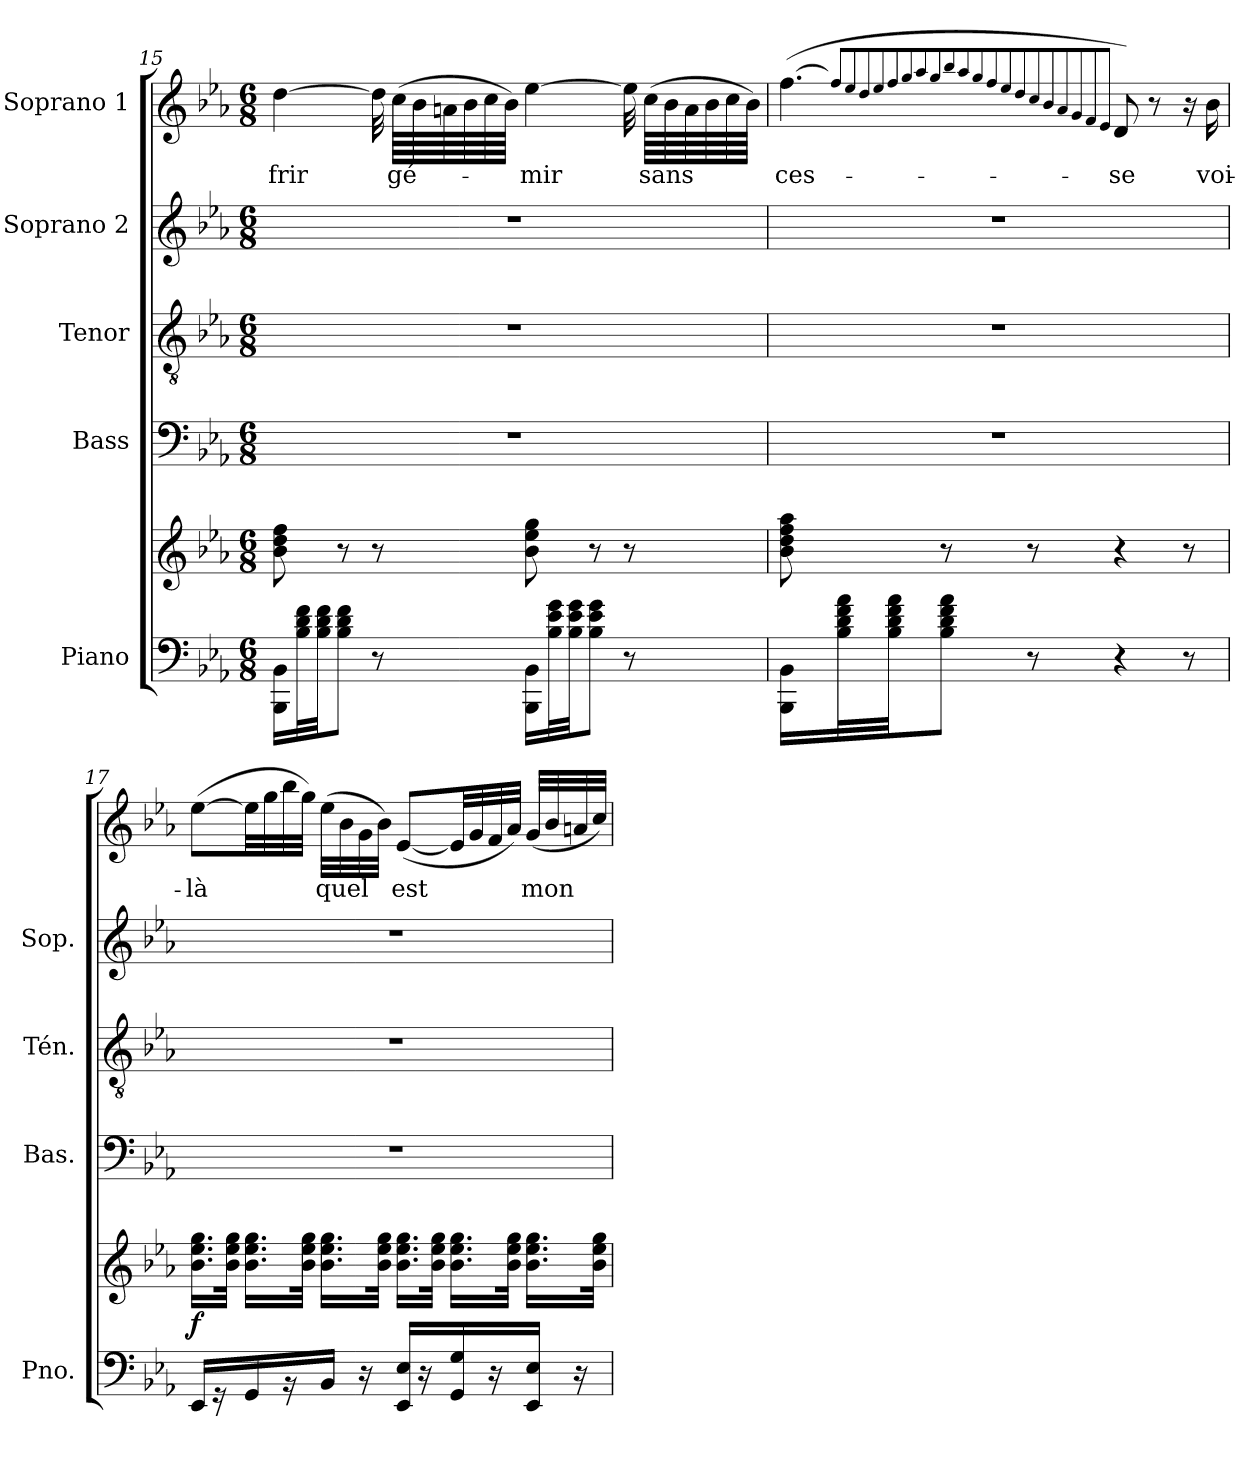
**kern	**kern	**dynam	**kern	**kern	**kern	**kern	**text
*part5	*part5	*part5	*part4	*part3	*part2	*part1	*part1
*staff6	*staff5	*staff5/6	*staff4	*staff3	*staff2	*staff1	*staff1
*I"Piano	*	*	*I"Bass	*I"Tenor	*I"Soprano 2	*I"Soprano 1	*
*I'Pno.	*	*	*I'Bas.	*I'Tén.	*I'Sop.	*	*
!!LO:PB:g=z
*clefF4	*clefG2	*	*clefF4	*clefGv2	*clefG2	*clefG2	*
*k[b-e-a-]	*k[b-e-a-]	*	*k[b-e-a-]	*k[b-e-a-]	*k[b-e-a-]	*k[b-e-a-]	*
*E-:	*E-:	*	*E-:	*E-:	*E-:	*E-:	*
*M6/8	*M6/8	*	*M6/8	*M6/8	*M6/8	*M6/8	*
=15	=15	=15	=15	=15	=15	=15	=15
!	!	!	!	!	!	!	!LO:LY:b
16BBB-\ 16BB-\LL	8b-\ 8dd\ 8ff\	.	2.r	2.r	2.r	[4dd\	-frir
32B-\ 32d\ 32f\L	.	.	.	.	.	.	.
32B-\ 32d\ 32f\JJ	.	.	.	.	.	.	.
8B-\ 8d\ 8f\J	8r	.	.	.	.	.	.
8r	8r	.	.	.	.	32dd\]	.
!	!	!	!	!	!	!	!LO:LY:b
.	.	.	.	.	.	(>64cc\LLLL	gé-
.	.	.	.	.	.	64b-\	.
.	.	.	.	.	.	64an\	.
.	.	.	.	.	.	64b-\	.
.	.	.	.	.	.	64cc\	.
.	.	.	.	.	.	64b-\JJJJ)	.
!	!	!	!	!	!	!	!LO:LY:b
16BBB-\ 16BB-\LL	8b-\ 8ee-\ 8gg\	.	.	.	.	[4ee-\	-mir
32B-\ 32e-\ 32g\L	.	.	.	.	.	.	.
32B-\ 32e-\ 32g\JJ	.	.	.	.	.	.	.
8B-\ 8e-\ 8g\J	8r	.	.	.	.	.	.
8r	8r	.	.	.	.	32ee-\]	.
!	!	!	!	!	!	!	!LO:LY:b
.	.	.	.	.	.	(>64cc\LLLL	sans
.	.	.	.	.	.	64b-\	.
.	.	.	.	.	.	64a\	.
.	.	.	.	.	.	64b-\	.
.	.	.	.	.	.	64cc\	.
.	.	.	.	.	.	64b-\JJJJ)	.
=16	=16	=16	=16	=16	=16	=16	=16
!	!	!	!	!	!	!	!LO:LY:b
16BBB-\ 16BB-\LL	8b-\ 8dd\ 8ff\ 8aa-\	.	2.r	2.r	2.r	(>[4.ff\	ces-
32B-\ 32d\ 32f\ 32a-\L	.	.	.	.	.	.	.
32B-\ 32d\ 32f\ 32a-\JJ	.	.	.	.	.	.	.
8B-\ 8d\ 8f\ 8a-\J	8r	.	.	.	.	.	.
8r	8r	.	.	.	.	.	.
.	.	.	.	.	.	8qff/L]	.
.	.	.	.	.	.	8qee-/	.
.	.	.	.	.	.	8qdd/	.
.	.	.	.	.	.	8qee-/	.
.	.	.	.	.	.	8qff/	.
.	.	.	.	.	.	8qgg/	.
.	.	.	.	.	.	8qaa-/	.
.	.	.	.	.	.	8qgg/	.
.	.	.	.	.	.	8qbb-/	.
.	.	.	.	.	.	8qaa-/	.
.	.	.	.	.	.	8qgg/	.
.	.	.	.	.	.	8qff/	.
.	.	.	.	.	.	8qee-/	.
.	.	.	.	.	.	8qdd/	.
.	.	.	.	.	.	8qcc/	.
.	.	.	.	.	.	8qb-/	.
.	.	.	.	.	.	8qa-/	.
.	.	.	.	.	.	8qg/	.
.	.	.	.	.	.	8qf/	.
.	.	.	.	.	.	8qe-/J	.
!	!	!	!	!	!	!	!LO:LY:b
4r	4r	.	.	.	.	8d/)	-se
.	.	.	.	.	.	8r	.
8r	8r	.	.	.	.	16r	.
!	!	!	!	!	!	!	!LO:LY:b
.	.	.	.	.	.	16b-\	voi-
!!LO:PB:g=z
=17	=17	=17	=17	=17	=17	=17	=17
!	!	!LO:DY:b	!	!	!	!	!LO:LY:b
16EE-/LL	16.b-\ 16.ee-\ 16.gg\LL	f	2.r	2.r	2.r	(>[8ee-\L	-là
16r	.	.	.	.	.	.	.
.	32b-\ 32ee-\ 32gg\JJk	.	.	.	.	.	.
16GG/	16.b-\ 16.ee-\ 16.gg\LL	.	.	.	.	32ee-\LL]	.
.	.	.	.	.	.	32gg\	.
16r	.	.	.	.	.	32bb-\	.
.	32b-\ 32ee-\ 32gg\JJk	.	.	.	.	32gg\JJJ)	.
!	!	!	!	!	!	!	!LO:LY:b
16BB-/JJ	16.b-\ 16.ee-\ 16.gg\LL	.	.	.	.	(>32ee-\LLL	quel
.	.	.	.	.	.	32b-\	.
16r	.	.	.	.	.	32g\	.
.	32b-\ 32ee-\ 32gg\JJk	.	.	.	.	32b-\JJJ)	.
!	!	!	!	!	!	!	!LO:LY:b
16EE-/ 16E-/LL	16.b-\ 16.ee-\ 16.gg\LL	.	.	.	.	(<[8e-/L	est
16r	.	.	.	.	.	.	.
.	32b-\ 32ee-\ 32gg\JJk	.	.	.	.	.	.
16GG/ 16G/	16.b-\ 16.ee-\ 16.gg\LL	.	.	.	.	32e-/LL]	.
.	.	.	.	.	.	32g/	.
16r	.	.	.	.	.	32f/	.
.	32b-\ 32ee-\ 32gg\JJk	.	.	.	.	32a-/JJJ)	.
!	!	!	!	!	!	!	!LO:LY:b
16EE-/ 16E-/JJ	16.b-\ 16.ee-\ 16.gg\LL	.	.	.	.	(<32g/LLL	mon
.	.	.	.	.	.	32b-/	.
16r	.	.	.	.	.	32an/	.
.	32b-\ 32ee-\ 32gg\JJk	.	.	.	.	32cc/JJJ)	.
=	=	=	=	=	=	=	=
*-	*-	*-	*-	*-	*-	*-	*-
